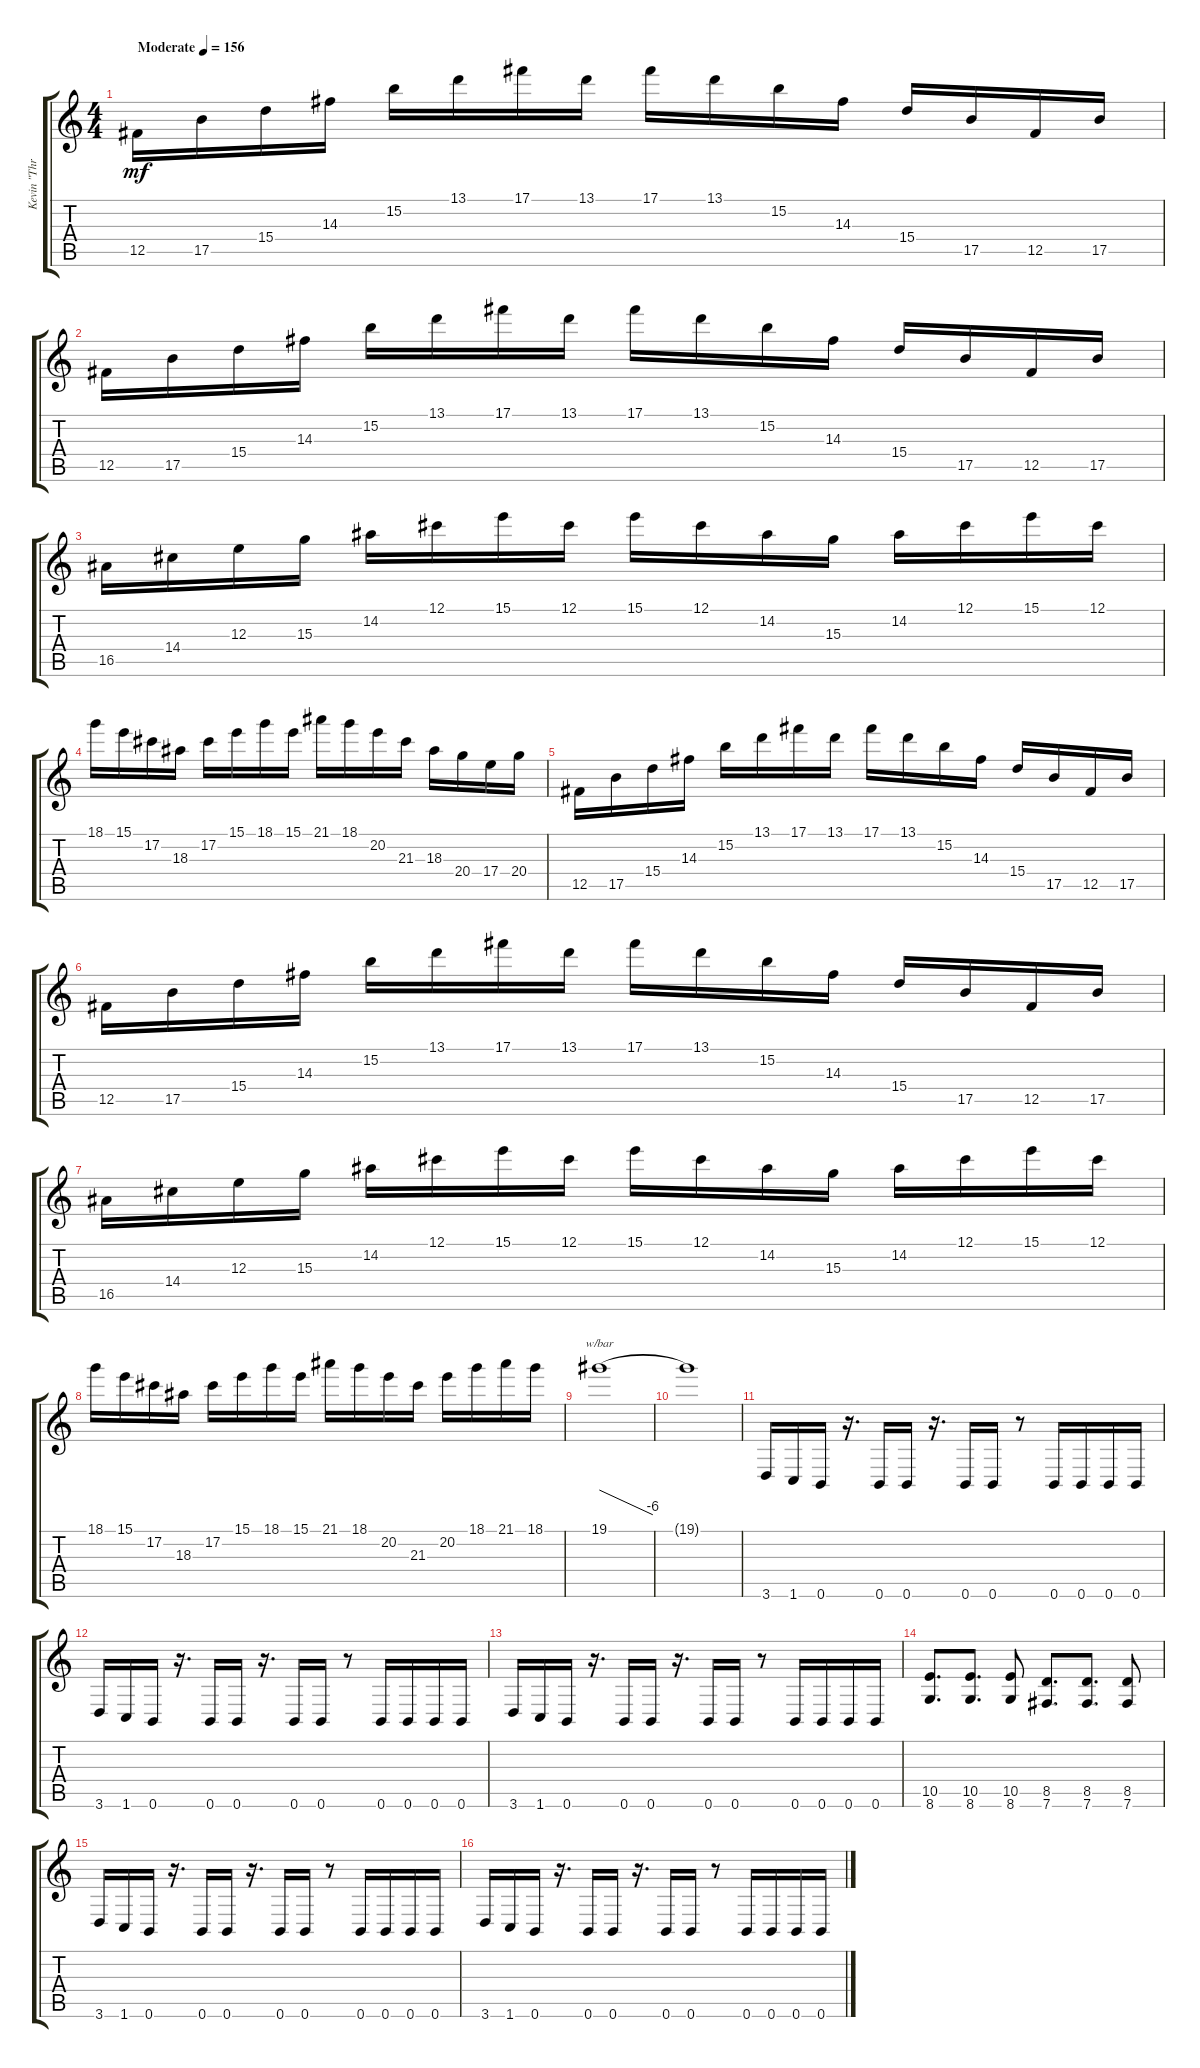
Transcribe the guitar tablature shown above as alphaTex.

\track ("Kevin \"Thrasher\" Gruft" "Kevin \"Thr") {instrument distortionguitar}
\staff {score tabs}
\tuning (Db4 Ab3 E3 B2 Gb2 B1) {hide}
\ts (4 4)
\tempo (156 "Moderate")
\clef g2
\ks c
12.5.16{dy mf instrument distortionguitar} 17.5.16 15.4.16 14.3.16 15.2.16 13.1.16 17.1.16 13.1.16 17.1.16 13.1.16 15.2.16 14.3.16 15.4.16 17.5.16 12.5.16 17.5.16 |
12.5.16 17.5.16 15.4.16 14.3.16 15.2.16 13.1.16 17.1.16 13.1.16 17.1.16 13.1.16 15.2.16 14.3.16 15.4.16 17.5.16 12.5.16 17.5.16 |
16.5.16 14.4.16 12.3.16 15.3.16 14.2.16 12.1.16 15.1.16 12.1.16 15.1.16 12.1.16 14.2.16 15.3.16 14.2.16 12.1.16 15.1.16 12.1.16 |
18.1.16 15.1.16 17.2.16 18.3.16 17.2.16 15.1.16 18.1.16 15.1.16 21.1.16 18.1.16 20.2.16 21.3.16 18.3.16 20.4.16 17.4.16 20.4.16 |
12.5.16 17.5.16 15.4.16 14.3.16 15.2.16 13.1.16 17.1.16 13.1.16 17.1.16 13.1.16 15.2.16 14.3.16 15.4.16 17.5.16 12.5.16 17.5.16 |
12.5.16 17.5.16 15.4.16 14.3.16 15.2.16 13.1.16 17.1.16 13.1.16 17.1.16 13.1.16 15.2.16 14.3.16 15.4.16 17.5.16 12.5.16 17.5.16 |
16.5.16 14.4.16 12.3.16 15.3.16 14.2.16 12.1.16 15.1.16 12.1.16 15.1.16 12.1.16 14.2.16 15.3.16 14.2.16 12.1.16 15.1.16 12.1.16 |
18.1.16 15.1.16 17.2.16 18.3.16 17.2.16 15.1.16 18.1.16 15.1.16 21.1.16 18.1.16 20.2.16 21.3.16 20.2.16 18.1.16 21.1.16 18.1.16 |
19.1.1{tbe (dive default 0 0 60 -24)} |
19.1{t}.1 |
3.6.16 1.6.16 0.6.16 r.16{d} 0.6.16 0.6.16 r.16{d} 0.6.16 0.6.16 r.8 0.6.16 0.6.16 0.6.16 0.6.16 |
3.6.16 1.6.16 0.6.16 r.16{d} 0.6.16 0.6.16 r.16{d} 0.6.16 0.6.16 r.8 0.6.16 0.6.16 0.6.16 0.6.16 |
3.6.16 1.6.16 0.6.16 r.16{d} 0.6.16 0.6.16 r.16{d} 0.6.16 0.6.16 r.8 0.6.16 0.6.16 0.6.16 0.6.16 |
(10.5 8.6).8{d} (10.5 8.6).8{d} (10.5 8.6).8 (8.5 7.6).8{d} (8.5 7.6).8{d} (8.5 7.6).8 |
3.6.16 1.6.16 0.6.16 r.16{d} 0.6.16 0.6.16 r.16{d} 0.6.16 0.6.16 r.8 0.6.16 0.6.16 0.6.16 0.6.16 |
3.6.16 1.6.16 0.6.16 r.16{d} 0.6.16 0.6.16 r.16{d} 0.6.16 0.6.16 r.8 0.6.16 0.6.16 0.6.16 0.6.16
